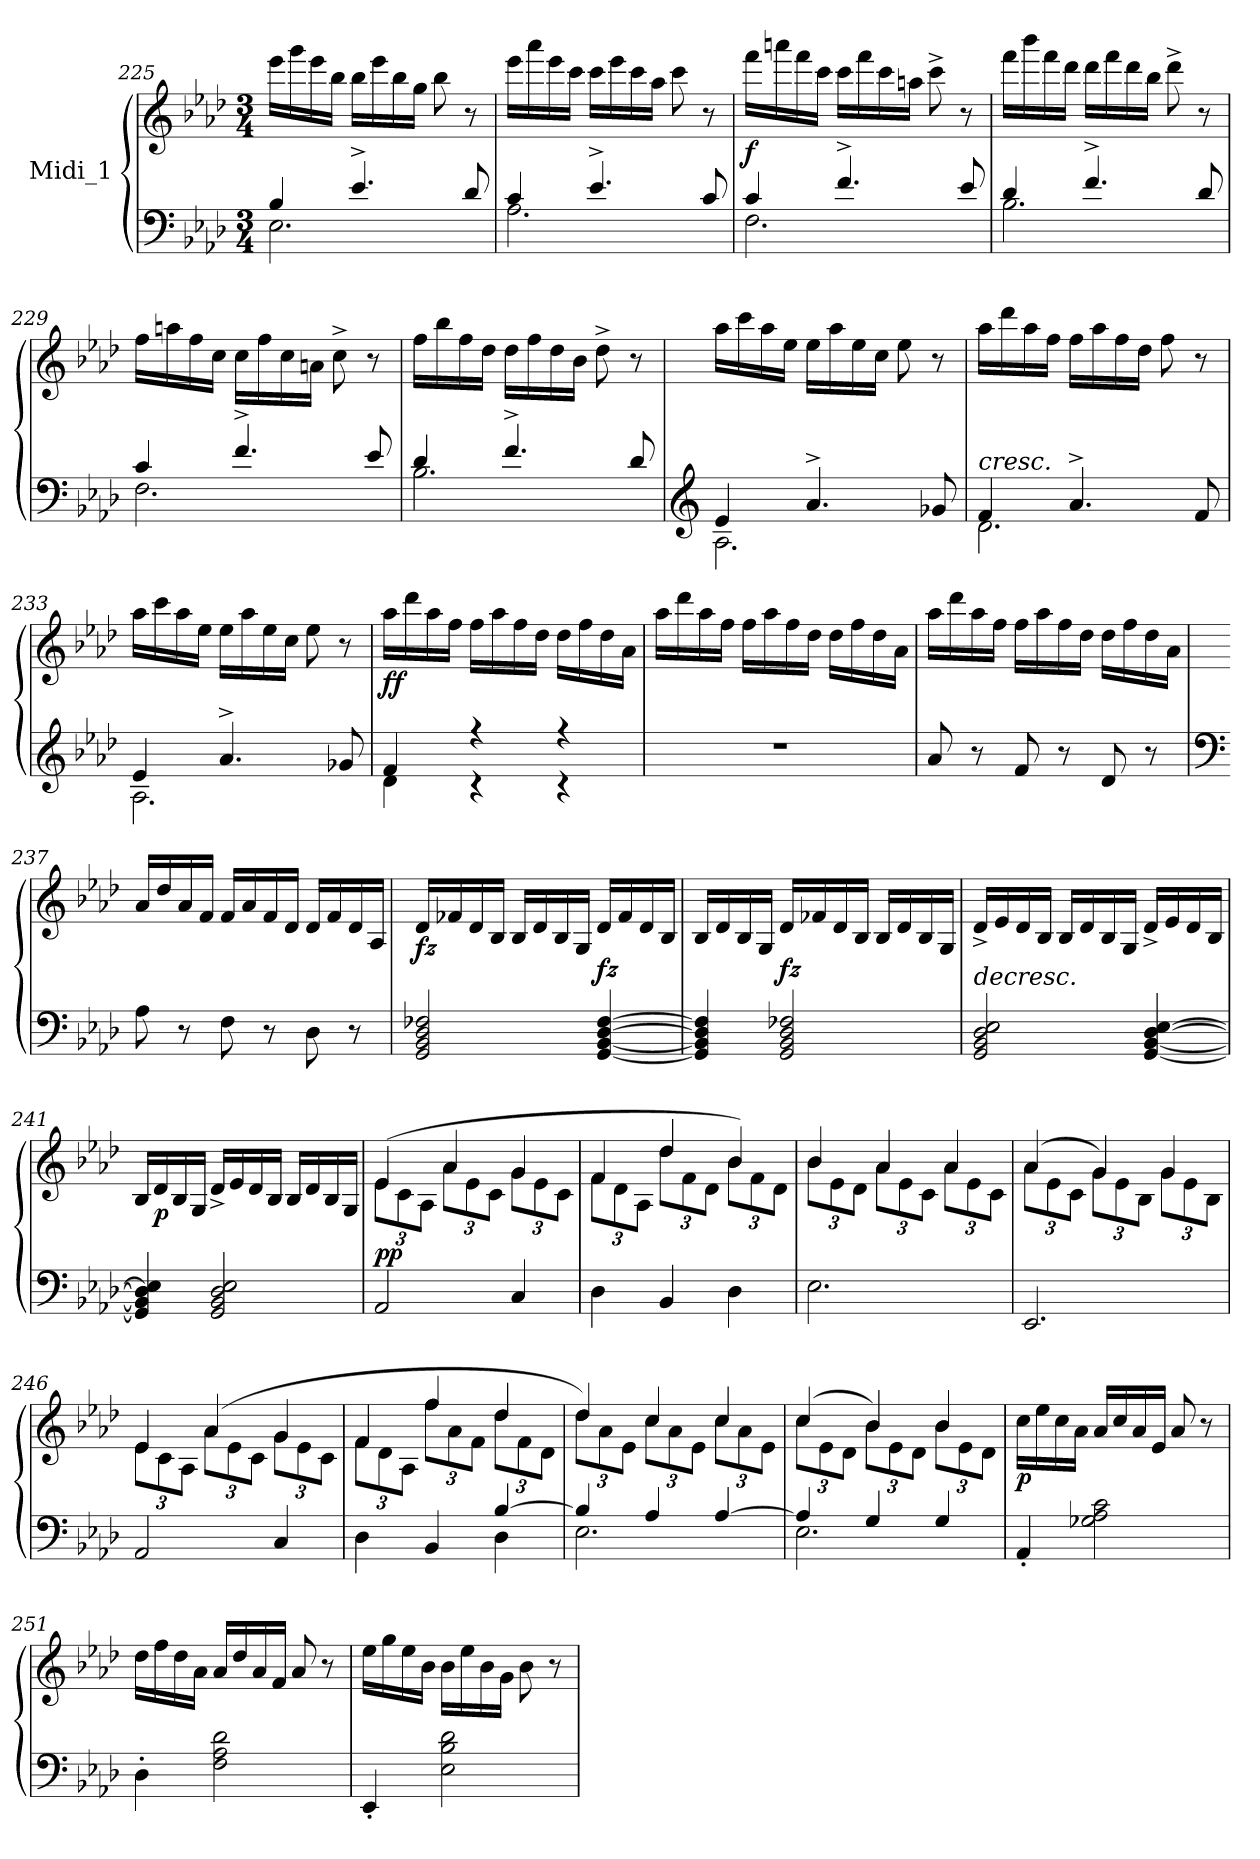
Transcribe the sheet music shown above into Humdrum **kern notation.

**kern	**kern	**dynam
*part1	*part1	*part1
*staff2	*staff1	*staff1/2
*I"Midi_1	*	*
!!LO:LB:g=z
*clefF4	*clefG2	*
*k[b-e-a-d-]	*k[b-e-a-d-]	*
*A-:	*A-:	*
*M3/4	*M3/4	*
=225	=225	=225
*^	*	*
4B-/	2.E-\	16eee-\LL	.
.	.	16ggg\	.
.	.	16eee-\	.
.	.	16bb-\JJ	.
4.e-^/	.	16bb-\LL	.
.	.	16eee-\	.
.	.	16bb-\	.
.	.	16gg\JJ	.
.	.	8bb-\	.
8d-/	.	8r	.
=226	=226	=226	=226
4c/	2.A-\	16eee-\LL	.
.	.	16aaa-\	.
.	.	16eee-\	.
.	.	16ccc\JJ	.
4.e-^/	.	16ccc\LL	.
.	.	16eee-\	.
.	.	16ccc\	.
.	.	16aa-\JJ	.
.	.	8ccc\	.
8c/	.	8r	.
=227	=227	=227	=227
!	!	!	!LO:DY:a=2
4c/	2.F\	16fff\LL	f
.	.	16aaan\	.
.	.	16fff\	.
.	.	16ccc\JJ	.
4.f^/	.	16ccc\LL	.
.	.	16fff\	.
.	.	16ccc\	.
.	.	16aan\JJ	.
.	.	8ccc^\	.
8e-/	.	8r	.
!!LO:PB:g=z
=228	=228	=228	=228
4d-/	2.B-\	16fff\LL	.
.	.	16bbb-\	.
.	.	16fff\	.
.	.	16ddd-\JJ	.
4.f^/	.	16ddd-\LL	.
.	.	16fff\	.
.	.	16ddd-\	.
.	.	16bb-\JJ	.
.	.	8ddd-^\	.
8d-/	.	8r	.
!!LO:LB:g=z
=229	=229	=229	=229
4c/	2.F\	16ff\LL	.
.	.	16aan\	.
.	.	16ff\	.
.	.	16cc\JJ	.
4.f^/	.	16cc\LL	.
.	.	16ff\	.
.	.	16cc\	.
.	.	16an\JJ	.
.	.	8cc^\	.
8e-/	.	8r	.
=230	=230	=230	=230
4d-/	2.B-\	16ff\LL	.
.	.	16bb-\	.
.	.	16ff\	.
.	.	16dd-\JJ	.
4.f^/	.	16dd-\LL	.
.	.	16ff\	.
.	.	16dd-\	.
.	.	16b-\JJ	.
.	.	8dd-^\	.
8d-/	.	8r	.
=231	=231	=231	=231
*clefG2	*	*	*
4e-/	2.A-\	16aa-\LL	.
.	.	16ccc\	.
.	.	16aa-\	.
.	.	16ee-\JJ	.
4.a-^/	.	16ee-\LL	.
.	.	16aa-\	.
.	.	16ee-\	.
.	.	16cc\JJ	.
.	.	8ee-\	.
8g-X/	.	8r	.
=232	=232	=232	=232
!LO:TX:a:i:t=cresc.	!	!	!
4f/	2.d-\	16aa-\LL	.
.	.	16ddd-\	.
.	.	16aa-\	.
.	.	16ff\JJ	.
4.a-^/	.	16ff\LL	.
.	.	16aa-\	.
.	.	16ff\	.
.	.	16dd-\JJ	.
.	.	8ff\	.
8f/	.	8r	.
!!LO:LB:g=z
=233	=233	=233	=233
4e-/	2.A-\	16aa-\LL	.
.	.	16ccc\	.
.	.	16aa-\	.
.	.	16ee-\JJ	.
4.a-^/	.	16ee-\LL	.
.	.	16aa-\	.
.	.	16ee-\	.
.	.	16cc\JJ	.
.	.	8ee-\	.
8g-X/	.	8r	.
=234	=234	=234	=234
!	!	!	!LO:DY:b
4f/	4d-\	16aa-\LL	ff
.	.	16ddd-\	.
.	.	16aa-\	.
.	.	16ff\JJ	.
4r	4r	16ff\LL	.
.	.	16aa-\	.
.	.	16ff\	.
.	.	16dd-\JJ	.
4r	4r	16dd-\LL	.
.	.	16ff\	.
.	.	16dd-\	.
.	.	16a-\JJ	.
=235	=235	=235	=235
2.r	2ryy	16aa-\LL	.
.	.	16ddd-\	.
.	.	16aa-\	.
.	.	16ff\JJ	.
.	.	16ff\LL	.
.	.	16aa-\	.
.	.	16ff\	.
.	.	16dd-\JJ	.
.	4ryy	16dd-\LL	.
.	.	16ff\	.
.	.	16dd-\	.
.	.	16a-\JJ	.
!!LO:LB:g=z
=236	=236	=236	=236
8a-/	2ryy	16aa-\LL	.
.	.	16ddd-\	.
8r	.	16aa-\	.
.	.	16ff\JJ	.
8f/	.	16ff\LL	.
.	.	16aa-\	.
8r	.	16ff\	.
.	.	16dd-\JJ	.
8d-/	4ryy	16dd-\LL	.
.	.	16ff\	.
8r	.	16dd-\	.
.	.	16a-\JJ	.
*v	*v	*	*
!!LO:LB:g=z
=237	=237	=237
*clefF4	*	*
8A-\	16a-/LL	.
.	16dd-/	.
8r	16a-/	.
.	16f/JJ	.
8F\	16f/LL	.
.	16a-/	.
8r	16f/	.
.	16d-/JJ	.
8D-\	16d-/LL	.
.	16f/	.
8r	16d-/	.
.	16A-/JJ	.
=238	=238	=238
!	!	!LO:DY:b
2GG/ 2BB-/ 2D-/ 2F-X/	16d-/LL	fz
.	16f-X/	.
.	16d-/	.
.	16B-/JJ	.
.	16B-/LL	.
.	16d-/	.
.	16B-/	.
.	16G/JJ	.
!	!	!LO:DY:b
[4GG/ [4BB-/ [4D-/ [4F-/	16d-/LL	fz
.	16f-/	.
.	16d-/	.
.	16B-/JJ	.
=239	=239	=239
4GG/] 4BB-/] 4D-/] 4F-/]	16B-/LL	.
.	16d-/	.
.	16B-/	.
.	16G/JJ	.
!	!	!LO:DY:b
2GG/ 2BB-/ 2D-/ 2F-X/	16d-/LL	fz
.	16f-X/	.
.	16d-/	.
.	16B-/JJ	.
.	16B-/LL	.
.	16d-/	.
.	16B-/	.
.	16G/JJ	.
!!LO:LB:g=z
=240	=240	=240
!LO:TX:a:i:t=decresc.	!	!
2GG/ 2BB-/ 2D-/ 2E-/	16d-^/LL	.
.	16e-/	.
.	16d-/	.
.	16B-/JJ	.
.	16B-/LL	.
.	16d-/	.
.	16B-/	.
.	16G/JJ	.
[4GG/ [4BB-/ [4D-/ [4E-/	16d-^/LL	.
.	16e-/	.
.	16d-/	.
.	16B-/JJ	.
!!LO:PB:g=z
=241	=241	=241
*	*^	*
4GG/] 4BB-/] 4D-/] 4E-/]	16B-/LL	2ryy	.
!	!	!	!LO:DY:b
.	16d-/	.	p
.	16B-/	.	.
.	16G/JJ	.	.
2GG/ 2BB-/ 2D-/ 2E-/	16d-^/LL	.	.
.	16e-/	.	.
.	16d-/	.	.
.	16B-/JJ	.	.
.	16B-/LL	4ryy	.
.	16d-/	.	.
.	16B-/	.	.
.	16G/JJ	.	.
=242	=242	=242	=242
*	*	*Xbrackettup	*
!	!	!	!LO:DY:a=2
2AA-/	(>4e-/	12e-\L	pp
.	.	12c\	.
.	.	12A-\J	.
.	4a-/	12a-\L	.
.	.	12e-\	.
.	.	12c\J	.
4C/	4g/	12g\L	.
.	.	12e-\	.
.	.	12c\J	.
=243	=243	=243	=243
4D-\	4f/	12f\L	.
.	.	12d-\	.
.	.	12A-\J	.
4BB-/	4dd-/	12dd-\L	.
.	.	12f\	.
.	.	12d-\J	.
4D-\	4b-/)	12b-\L	.
.	.	12f\	.
.	.	12d-\J	.
=244	=244	=244	=244
2.E-\	4b-/	12b-\L	.
.	.	12e-\	.
.	.	12d-\J	.
.	4a-/	12a-\L	.
.	.	12e-\	.
.	.	12c\J	.
.	4a-/	12a-\L	.
.	.	12e-\	.
.	.	12c\J	.
!!LO:PB:g=z	!!
=245	=245	=245	=245
*^	*	*	*
2.EE-/	2ryy	(>4a-/	12a-\L	.
.	.	.	12e-\	.
.	.	.	12c\J	.
.	.	4g/)	12g\L	.
.	.	.	12e-\	.
.	.	.	12B-\J	.
.	4ryy	4g/	12g\L	.
.	.	.	12e-\	.
.	.	.	12B-\J	.
=246	=246	=246	=246	=246
2AA-/	2ryy	4e-/	12e-\L	.
.	.	.	12c\	.
.	.	.	12A-\J	.
.	.	(>4a-/	12a-\L	.
.	.	.	12e-\	.
.	.	.	12c\J	.
4C/	4ryy	4g/	12g\L	.
.	.	.	12e-\	.
.	.	.	12c\J	.
=247	=247	=247	=247	=247
4D-\	2ryy	4f/	12f\L	.
.	.	.	12d-\	.
.	.	.	12A-\J	.
4BB-/	.	4ff/	12ff\L	.
.	.	.	12a-\	.
.	.	.	12f\J	.
[4B-/	4D-\	4dd-/	12dd-\L	.
.	.	.	12f\	.
.	.	.	12d-\J	.
=248	=248	=248	=248	=248
4B-/]	2.E-\	4dd-/)	12dd-\L	.
.	.	.	12a-\	.
.	.	.	12e-\J	.
4A-/	.	4cc/	12cc\L	.
.	.	.	12a-\	.
.	.	.	12e-\J	.
[4A-/	.	4cc/	12cc\L	.
.	.	.	12a-\	.
.	.	.	12e-\J	.
=249	=249	=249	=249	=249
4A-/]	2.E-\	(>4cc/	12cc\L	.
.	.	.	12e-\	.
.	.	.	12d-\J	.
4G/	.	4b-/)	12b-\L	.
.	.	.	12e-\	.
.	.	.	12d-\J	.
4G/	.	4b-/	12b-\L	.
.	.	.	12e-\	.
.	.	.	12d-\J	.
*v	*v	*	*	*
!!LO:LB:g=z
=250	=250	=250	=250
!	!	!	!LO:DY:b
*	*v	*v	*
4AA-'/	16cc\LL	p
.	16ee-\	.
.	16cc\	.
.	16a-\JJ	.
2G-X\ 2A-\ 2c\	16a-/LL	.
.	16cc/	.
.	16a-/	.
.	16e-/JJ	.
.	8a-/	.
.	8r	.
=251	=251	=251
4D-'\	16dd-\LL	.
.	16ff\	.
.	16dd-\	.
.	16a-\JJ	.
2F\ 2A-\ 2d-\	16a-/LL	.
.	16dd-/	.
.	16a-/	.
.	16f/JJ	.
.	8a-/	.
.	8r	.
=252	=252	=252
4EE-'/	16ee-\LL	.
.	16gg\	.
.	16ee-\	.
.	16b-\JJ	.
2E-\ 2B-\ 2d-\	16b-\LL	.
.	16ee-\	.
.	16b-\	.
.	16g\JJ	.
.	8b-\	.
.	8r	.
=	=	=
*-	*-	*-
